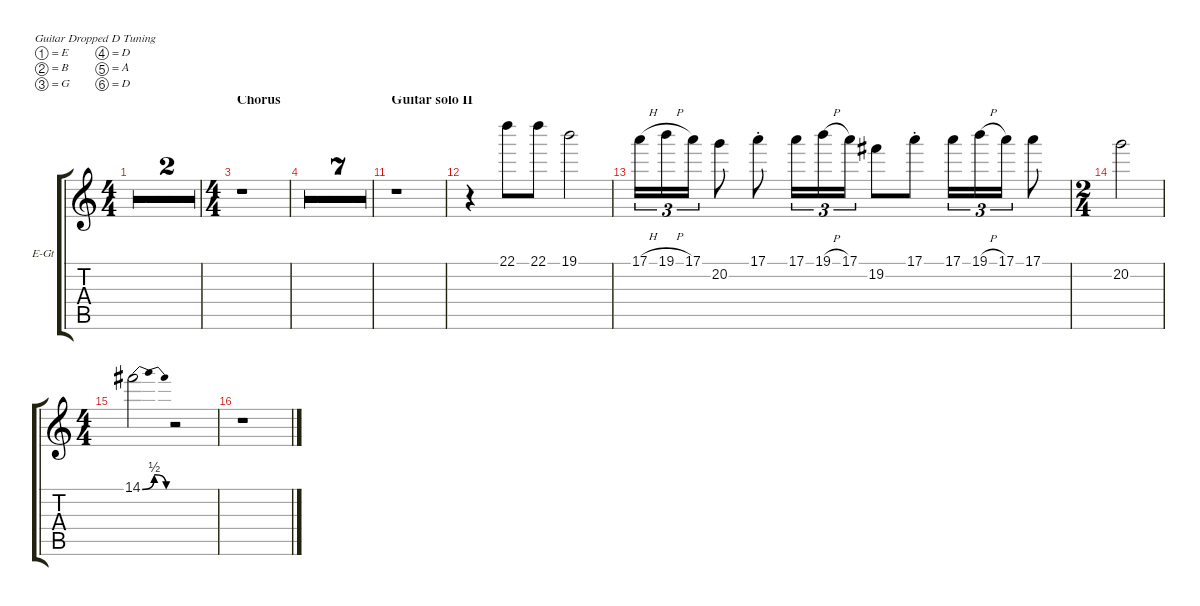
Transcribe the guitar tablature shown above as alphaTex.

\hideDynamics
\bracketExtendMode groupsimilarinstruments
\firstSystemTrackNameOrientation horizontal
\otherSystemsTrackNameOrientation horizontal
\track ("Other 4" "E-Gt") {multiBarRest instrument overdrivenguitar}
\staff {score tabs}
\tuning (E4 B3 G3 D3 A2 D2)
\ts (4 4)
\tempo 98
\clef g2
\ks c
r.1{dy f} |
\ts (2 4)
r.2 |
\ts (4 4)
\section ("" "Chorus")
r.1 |
r.1 |
r.1 |
r.1 |
r.1 |
r.1 |
r.1 |
r.1 |
\section ("" "Guitar solo II")
r.1 |
r.4 22.1.8 22.1.8 19.1.2 |
17.1{h}.16{tu (3 2)} 19.1{h}.16{tu (3 2)} 17.1.16{tu (3 2)} 20.2.8 17.1{st}.8 17.1.16{tu (3 2)} 19.1{h}.16{tu (3 2)} 17.1.16{tu (3 2)} 19.2.8 17.1{st}.8 17.1.16{tu (3 2)} 19.1{h}.16{tu (3 2)} 17.1.16{tu (3 2)} 17.1.8 |
\ts (2 4)
20.2.2 |
\ts (4 4)
14.1{be (bendrelease 0 0 30 2 30 2 60 0)}.2 r.2 |
r.1
